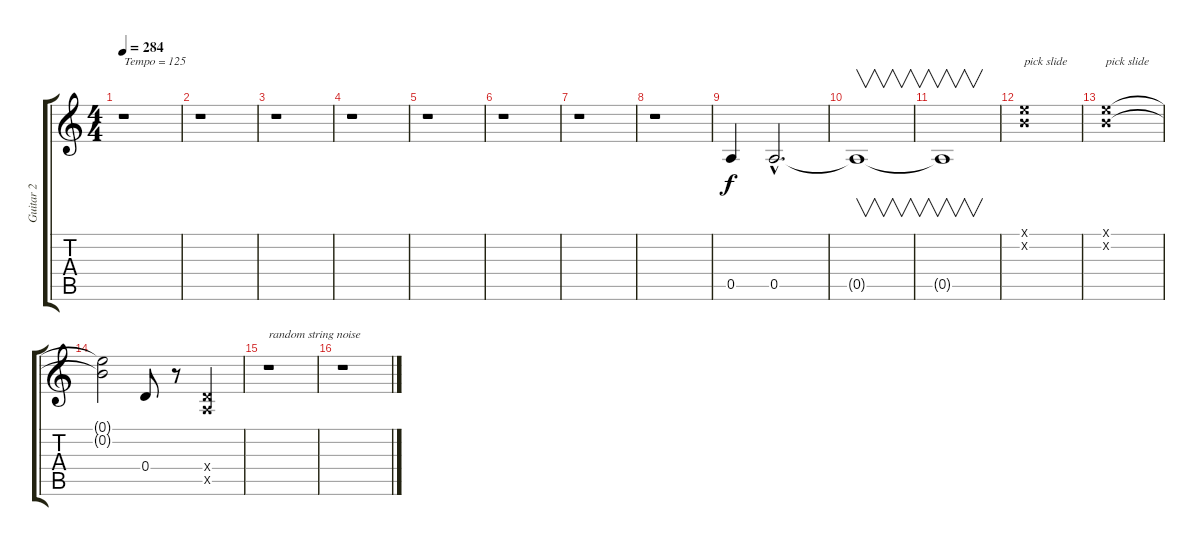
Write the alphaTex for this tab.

\track ("Guitar 2" "Guitar 2") {instrument distortionguitar}
\staff {score tabs}
\tuning (E4 B3 G3 D3 A2 E2) {hide}
\ts (4 4)
\tempo 284
\tempo 125
\tempo 284
\clef g2
\ks c
r.1{txt "Tempo = 125" dy f instrument distortionguitar} |
r.1 |
r.1 |
r.1 |
r.1 |
r.1 |
r.1 |
r.1 |
0.5.4 0.5{hac}.2{d} |
0.5{t}.1{v} |
0.5{t}.1{v} |
(0.1{x} 0.2{x}).1{txt "pick slide"} |
(0.1{x} 0.2{x}).1{txt "pick slide"} |
(0.1{t} 0.2{t}).2 0.4.8 r.8 (0.4{x} 0.5{x}).4 |
r.1{txt "random string noise"} |
r.1
